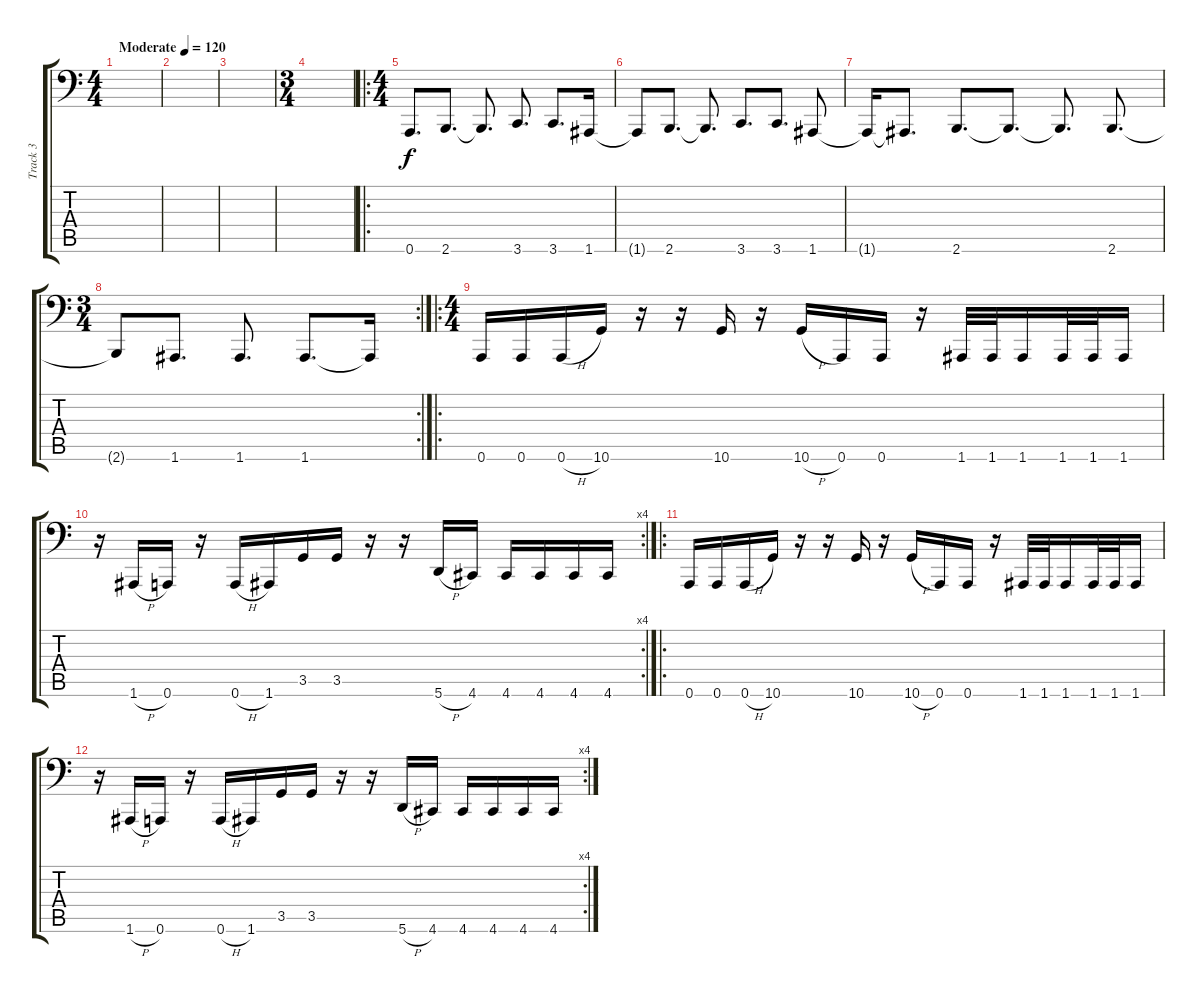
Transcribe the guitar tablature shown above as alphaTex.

\track ("Track 3" "Track 3") {instrument electricbasspick}
\staff {score tabs}
\tuning (B2 Gb2 D2 A1 E1 A0) {hide}
\ts (4 4)
\tempo (120 "Moderate")
\clef f4
\ks c
|
|
|
\ts (3 4)
|
\ro
\ts (4 4)
0.6.8{d} 2.6.8{d} 2.6{t}.8{d} 3.6.8{d} 3.6.8{d} 1.6.16 |
1.6{t}.8 2.6.8{d} 2.6{t}.8{d} 3.6.8{d} 3.6.8{d} 1.6.8 |
1.6{t}.16 1.6{t}.8{d} 2.6.8{d} 2.6{t}.8{d} 2.6{t}.8{d} 2.6.8{d} |
\rc 2
\ts (3 4)
2.6{t}.8 1.6.8{d} 1.6.8{d} 1.6.8{d} 1.6{t}.16 |
\ro
\ts (4 4)
0.6.16 0.6.16 0.6{h}.16 10.6.16 r.16 r.16 10.6.16 r.16 10.6{h}.16 0.6.16 0.6.16 r.16 1.6.32 1.6.32 1.6.16 1.6.32 1.6.32 1.6.16 |
\rc 4
r.16 1.6{h}.16 0.6.16 r.16 0.6{h}.16 1.6.16 3.5.16 3.5.16 r.16 r.16 5.6{h}.16 4.6.16 4.6.16 4.6.16 4.6.16 4.6.16 |
\ro
0.6.16 0.6.16 0.6{h}.16 10.6.16 r.16 r.16 10.6.16 r.16 10.6{h}.16 0.6.16 0.6.16 r.16 1.6.32 1.6.32 1.6.16 1.6.32 1.6.32 1.6.16 |
\rc 4
r.16 1.6{h}.16 0.6.16 r.16 0.6{h}.16 1.6.16 3.5.16 3.5.16 r.16 r.16 5.6{h}.16 4.6.16 4.6.16 4.6.16 4.6.16 4.6.16
